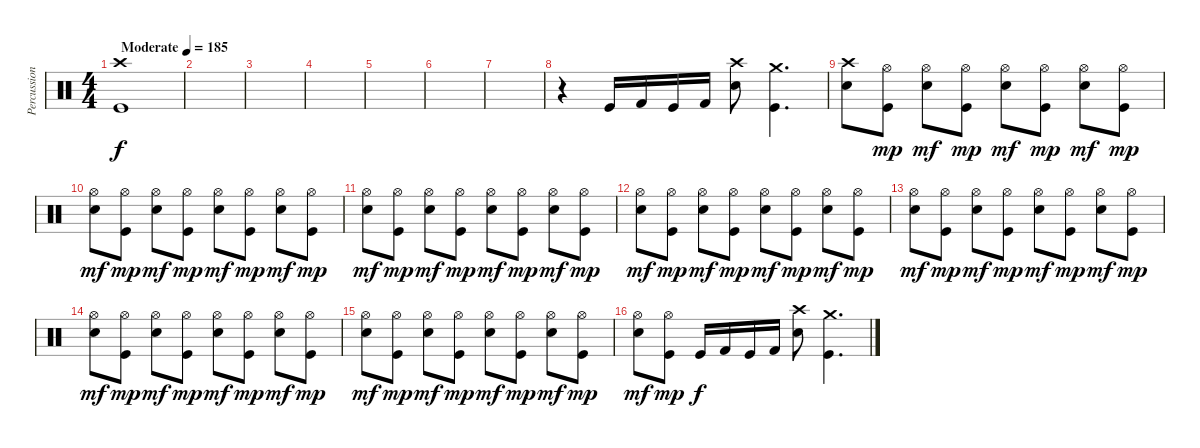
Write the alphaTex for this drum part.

\track ("Percussion" "Percussion") {instrument percussion}
\staff {score}
\articulation defaults
\ts (4 4)
\tempo (185 "Moderate")
\clef neutral
\ks c
("Kick (hit)" "Crash high (hit)").1{dy f} |
|
|
|
|
|
|
r.4 "Kick (hit)".16 "Kick (hit) 2".16 "Kick (hit)".16 "Kick (hit) 2".16 ("Electric Snare (hit)" "Crash high (hit)").8 ("Kick (hit)" "Crash medium (hit)").4{d} |
("Electric Snare (hit)" "Crash high (hit)").8 ("Kick (hit)" "Hi-Hat (open)").8{dy mp} ("Electric Snare (hit)" "Hi-Hat (open)").8{dy mf} ("Kick (hit)" "Hi-Hat (open)").8{dy mp} ("Electric Snare (hit)" "Hi-Hat (open)").8{dy mf} ("Kick (hit)" "Hi-Hat (open)").8{dy mp} ("Electric Snare (hit)" "Hi-Hat (open)").8{dy mf} ("Kick (hit)" "Hi-Hat (open)").8{dy mp} |
("Electric Snare (hit)" "Hi-Hat (open)").8{dy mf} ("Kick (hit)" "Hi-Hat (open)").8{dy mp} ("Electric Snare (hit)" "Hi-Hat (open)").8{dy mf} ("Kick (hit)" "Hi-Hat (open)").8{dy mp} ("Electric Snare (hit)" "Hi-Hat (open)").8{dy mf} ("Kick (hit)" "Hi-Hat (open)").8{dy mp} ("Electric Snare (hit)" "Hi-Hat (open)").8{dy mf} ("Kick (hit)" "Hi-Hat (open)").8{dy mp} |
("Electric Snare (hit)" "Hi-Hat (open)").8{dy mf} ("Kick (hit)" "Hi-Hat (open)").8{dy mp} ("Electric Snare (hit)" "Hi-Hat (open)").8{dy mf} ("Kick (hit)" "Hi-Hat (open)").8{dy mp} ("Electric Snare (hit)" "Hi-Hat (open)").8{dy mf} ("Kick (hit)" "Hi-Hat (open)").8{dy mp} ("Electric Snare (hit)" "Hi-Hat (open)").8{dy mf} ("Kick (hit)" "Hi-Hat (open)").8{dy mp} |
("Electric Snare (hit)" "Hi-Hat (open)").8{dy mf} ("Kick (hit)" "Hi-Hat (open)").8{dy mp} ("Electric Snare (hit)" "Hi-Hat (open)").8{dy mf} ("Kick (hit)" "Hi-Hat (open)").8{dy mp} ("Electric Snare (hit)" "Hi-Hat (open)").8{dy mf} ("Kick (hit)" "Hi-Hat (open)").8{dy mp} ("Electric Snare (hit)" "Hi-Hat (open)").8{dy mf} ("Kick (hit)" "Hi-Hat (open)").8{dy mp} |
("Electric Snare (hit)" "Hi-Hat (open)").8{dy mf} ("Kick (hit)" "Hi-Hat (open)").8{dy mp} ("Electric Snare (hit)" "Hi-Hat (open)").8{dy mf} ("Kick (hit)" "Hi-Hat (open)").8{dy mp} ("Electric Snare (hit)" "Hi-Hat (open)").8{dy mf} ("Kick (hit)" "Hi-Hat (open)").8{dy mp} ("Electric Snare (hit)" "Hi-Hat (open)").8{dy mf} ("Kick (hit)" "Hi-Hat (open)").8{dy mp} |
("Electric Snare (hit)" "Hi-Hat (open)").8{dy mf} ("Kick (hit)" "Hi-Hat (open)").8{dy mp} ("Electric Snare (hit)" "Hi-Hat (open)").8{dy mf} ("Kick (hit)" "Hi-Hat (open)").8{dy mp} ("Electric Snare (hit)" "Hi-Hat (open)").8{dy mf} ("Kick (hit)" "Hi-Hat (open)").8{dy mp} ("Electric Snare (hit)" "Hi-Hat (open)").8{dy mf} ("Kick (hit)" "Hi-Hat (open)").8{dy mp} |
("Electric Snare (hit)" "Hi-Hat (open)").8{dy mf} ("Kick (hit)" "Hi-Hat (open)").8{dy mp} ("Electric Snare (hit)" "Hi-Hat (open)").8{dy mf} ("Kick (hit)" "Hi-Hat (open)").8{dy mp} ("Electric Snare (hit)" "Hi-Hat (open)").8{dy mf} ("Kick (hit)" "Hi-Hat (open)").8{dy mp} ("Electric Snare (hit)" "Hi-Hat (open)").8{dy mf} ("Kick (hit)" "Hi-Hat (open)").8{dy mp} |
("Electric Snare (hit)" "Hi-Hat (open)").8{dy mf} ("Kick (hit)" "Hi-Hat (open)").8{dy mp} "Kick (hit)".16{dy f} "Kick (hit) 2".16 "Kick (hit)".16 "Kick (hit) 2".16 ("Electric Snare (hit)" "Crash high (hit)").8 ("Kick (hit)" "Crash medium (hit)").4{d}
